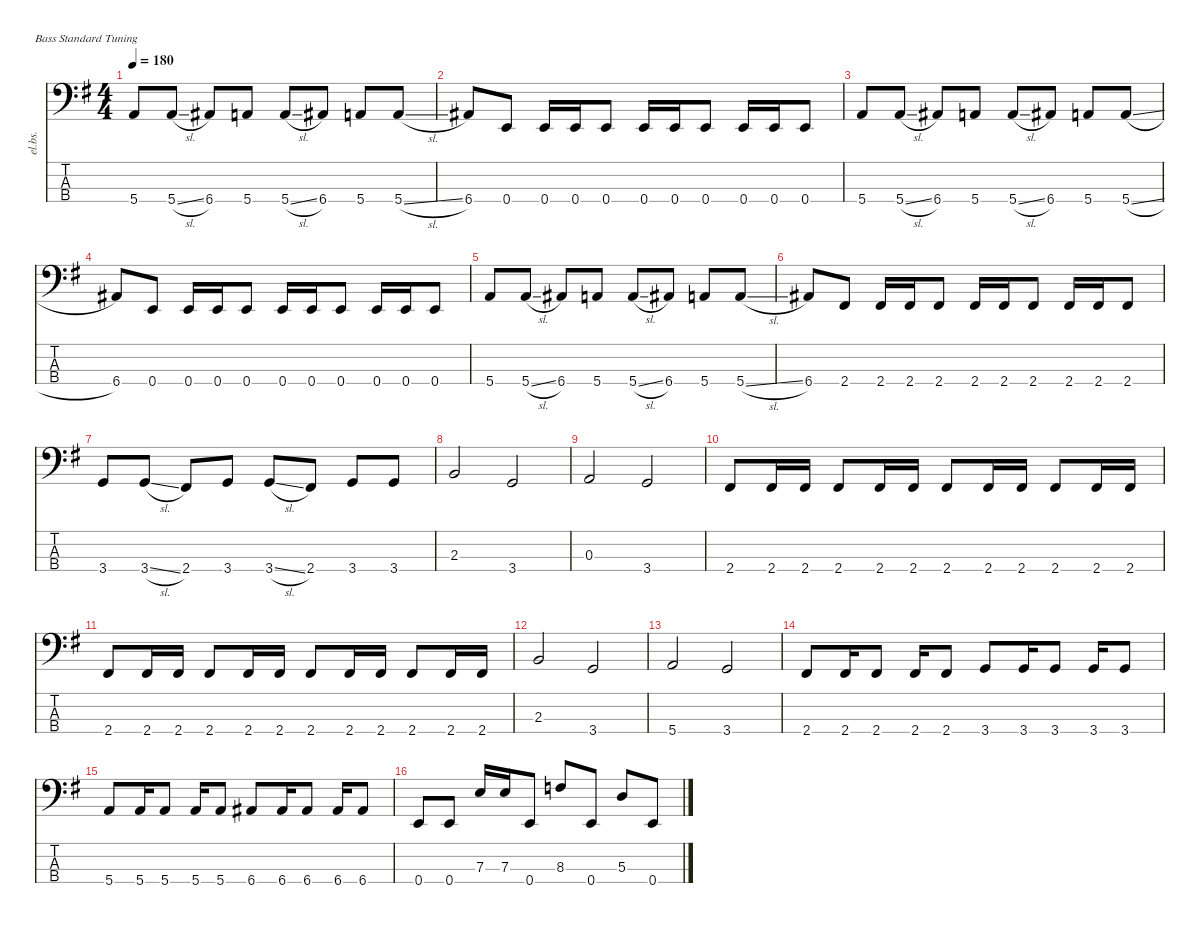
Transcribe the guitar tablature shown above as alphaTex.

\defaultSystemsLayout 4
\hideDynamics
\bracketExtendMode nobrackets
\otherSystemsTrackNameOrientation horizontal
\track ("Cliff Burton" "el.bs.") {instrument electricbassfinger}
\staff {score tabs}
\tuning (G2 D2 A1 E1)
\ts (4 4)
\tempo 180
\clef f4
\ks eminor
5.4{acc forcenatural}.8{dy f beam Up} 5.4{sl acc forcenatural}.8{beam Up} 6.4{acc #}.8{beam Up} 5.4{acc forcenatural}.8{beam Up} 5.4{sl acc forcenatural}.8{beam Up} 6.4{acc #}.8{beam Up} 5.4{acc forcenatural}.8{beam Up} 5.4{sl acc forcenatural}.8{beam Up} |
6.4{acc #}.8{beam Up} 0.4{acc forcenatural}.8{beam Up} 0.4{acc forcenatural}.16{beam Up} 0.4{acc forcenatural}.16{beam Up} 0.4{acc forcenatural}.8{beam Up} 0.4{acc forcenatural}.16{beam Up} 0.4{acc forcenatural}.16{beam Up} 0.4{acc forcenatural}.8{beam Up} 0.4{acc forcenatural}.16{beam Up} 0.4{acc forcenatural}.16{beam Up} 0.4{acc forcenatural}.8{beam Up} |
5.4{acc forcenatural}.8{beam Up} 5.4{sl acc forcenatural}.8{beam Up} 6.4{acc #}.8{beam Up} 5.4{acc forcenatural}.8{beam Up} 5.4{sl acc forcenatural}.8{beam Up} 6.4{acc #}.8{beam Up} 5.4{acc forcenatural}.8{beam Up} 5.4{sl acc forcenatural}.8{beam Up} |
6.4{acc #}.8{beam Up} 0.4{acc forcenatural}.8{beam Up} 0.4{acc forcenatural}.16{beam Up} 0.4{acc forcenatural}.16{beam Up} 0.4{acc forcenatural}.8{beam Up} 0.4{acc forcenatural}.16{beam Up} 0.4{acc forcenatural}.16{beam Up} 0.4{acc forcenatural}.8{beam Up} 0.4{acc forcenatural}.16{beam Up} 0.4{acc forcenatural}.16{beam Up} 0.4{acc forcenatural}.8{beam Up} |
5.4{acc forcenatural}.8{beam Up} 5.4{sl acc forcenatural}.8{beam Up} 6.4{acc #}.8{beam Up} 5.4{acc forcenatural}.8{beam Up} 5.4{sl acc forcenatural}.8{beam Up} 6.4{acc #}.8{beam Up} 5.4{acc forcenatural}.8{beam Up} 5.4{sl acc forcenatural}.8{beam Up} |
6.4{acc #}.8{beam Up} 2.4{acc #}.8{beam Up} 2.4{acc #}.16{beam Up} 2.4{acc #}.16{beam Up} 2.4{acc #}.8{beam Up} 2.4{acc #}.16{beam Up} 2.4{acc #}.16{beam Up} 2.4{acc #}.8{beam Up} 2.4{acc #}.16{beam Up} 2.4{acc #}.16{beam Up} 2.4{acc #}.8{beam Up} |
3.4{acc forcenatural}.8{beam Up} 3.4{sl acc forcenatural}.8{beam Up} 2.4{acc #}.8{beam Up} 3.4{acc forcenatural}.8{beam Up} 3.4{sl acc forcenatural}.8{beam Up} 2.4{acc #}.8{beam Up} 3.4{acc forcenatural}.8{beam Up} 3.4{acc forcenatural}.8{beam Up} |
2.3{acc forcenatural}.2{beam Up} 3.4{acc forcenatural}.2{beam Up} |
0.3{acc forcenatural}.2{beam Up} 3.4{acc forcenatural}.2{beam Up} |
2.4{acc #}.8{beam Up} 2.4{acc #}.16{beam Up} 2.4{acc #}.16{beam Up} 2.4{acc #}.8{beam Up} 2.4{acc #}.16{beam Up} 2.4{acc #}.16{beam Up} 2.4{acc #}.8{beam Up} 2.4{acc #}.16{beam Up} 2.4{acc #}.16{beam Up} 2.4{acc #}.8{beam Up} 2.4{acc #}.16{beam Up} 2.4{acc #}.16{beam Up} |
2.4{acc #}.8{beam Up} 2.4{acc #}.16{beam Up} 2.4{acc #}.16{beam Up} 2.4{acc #}.8{beam Up} 2.4{acc #}.16{beam Up} 2.4{acc #}.16{beam Up} 2.4{acc #}.8{beam Up} 2.4{acc #}.16{beam Up} 2.4{acc #}.16{beam Up} 2.4{acc #}.8{beam Up} 2.4{acc #}.16{beam Up} 2.4{acc #}.16{beam Up} |
2.3{acc forcenatural}.2{beam Up} 3.4{acc forcenatural}.2{beam Up} |
5.4{acc forcenatural}.2{beam Up} 3.4{acc forcenatural}.2{beam Up} |
2.4{acc #}.8{beam Up} 2.4{acc #}.16{beam Up} 2.4{acc #}.8{beam Up} 2.4{acc #}.16{beam Up} 2.4{acc #}.8{beam Up} 3.4{acc forcenatural}.8{beam Up} 3.4{acc forcenatural}.16{beam Up} 3.4{acc forcenatural}.8{beam Up} 3.4{acc forcenatural}.16{beam Up} 3.4{acc forcenatural}.8{beam Up} |
5.4{acc forcenatural}.8{beam Up} 5.4{acc forcenatural}.16{beam Up} 5.4{acc forcenatural}.8{beam Up} 5.4{acc forcenatural}.16{beam Up} 5.4{acc forcenatural}.8{beam Up} 6.4{acc #}.8{beam Up} 6.4{acc #}.16{beam Up} 6.4{acc #}.8{beam Up} 6.4{acc #}.16{beam Up} 6.4{acc #}.8{beam Up} |
0.4{acc forcenatural}.8{beam Up} 0.4{acc forcenatural}.8{beam Up} 7.3{acc forcenatural}.16{beam Up} 7.3{acc forcenatural}.16{beam Up} 0.4{acc forcenatural}.8{beam Up} 8.3{acc forcenatural}.8{beam Up} 0.4{acc forcenatural}.8{beam Up} 5.3{acc forcenatural}.8{beam Up} 0.4{acc forcenatural}.8{beam Up}
